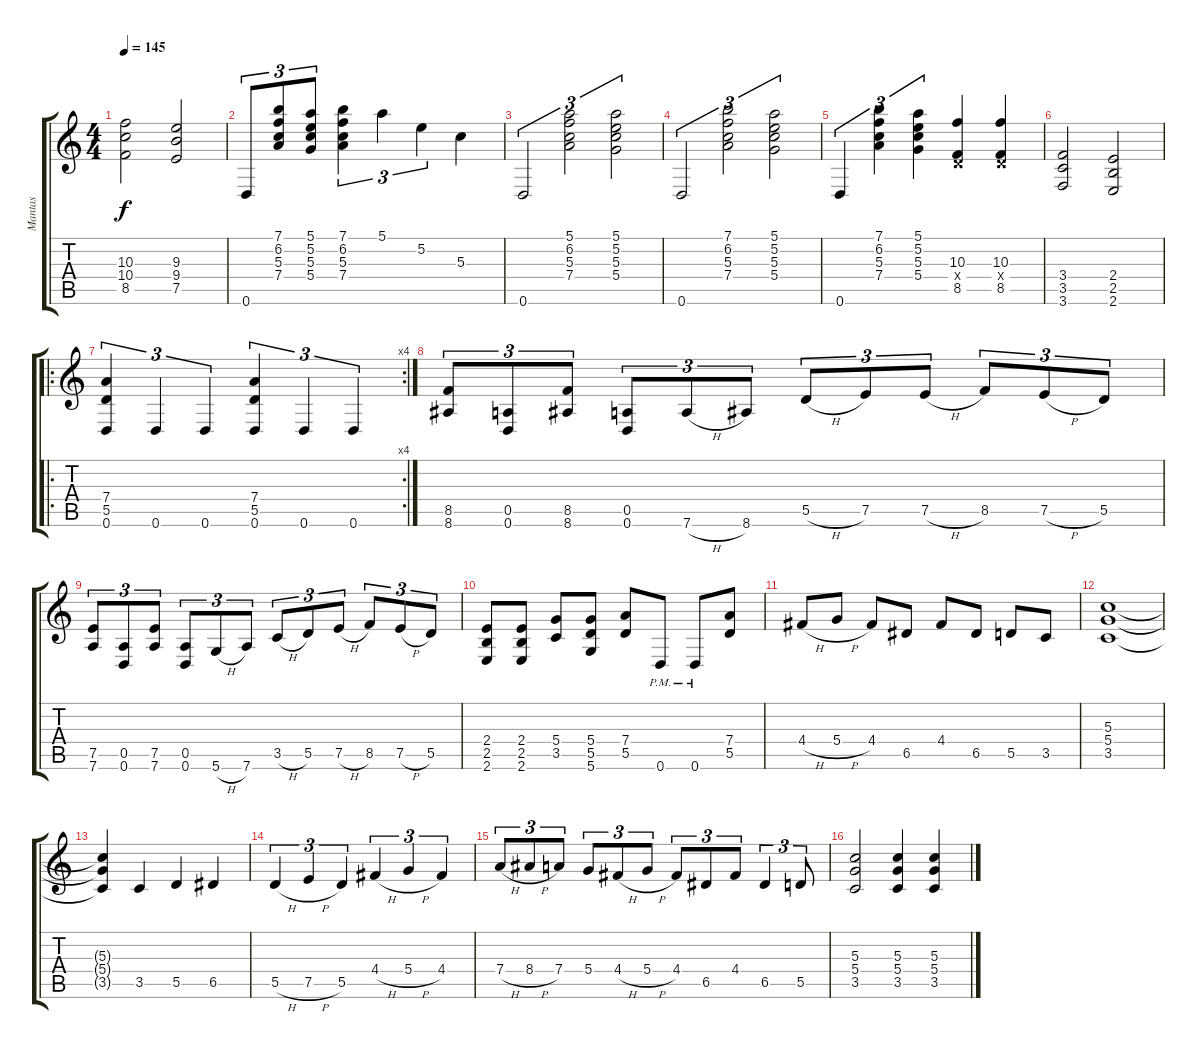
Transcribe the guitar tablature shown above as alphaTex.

\track ("Mantas" "Mantas") {instrument distortionguitar}
\staff {score tabs}
\tuning (E4 B3 G3 D3 A2 D2) {hide}
\ts (4 4)
\tempo 145
\clef g2
\ks c
(10.3 10.4 8.5).2{dy f} (9.3 9.4 7.5).2 |
0.6.8{tu (3 2)} (7.1 6.2 5.3 7.4).8{tu (3 2)} (5.1 5.2 5.3 5.4).8{tu (3 2)} (7.1 6.2 5.3 7.4).4{tu (3 2)} 5.1.4{tu (3 2)} 5.2.4{tu (3 2)} 5.3.4 |
0.6.2{tu (3 2)} (5.1 6.2 5.3 7.4).2{tu (3 2)} (5.1 5.2 5.3 5.4).2{tu (3 2)} |
0.6.2{tu (3 2)} (7.1 6.2 5.3 7.4).2{tu (3 2)} (5.1 5.2 5.3 5.4).2{tu (3 2)} |
0.6.4{tu (3 2)} (7.1 6.2 5.3 7.4).4{tu (3 2)} (5.1 5.2 5.3 5.4).4{tu (3 2)} (10.3 0.4{x} 8.5).4 (10.3 0.4{x} 8.5).4 |
(3.4 3.5 3.6).2 (2.4 2.5 2.6).2 |
\ro
\rc 4
(7.4 5.5 0.6).4{tu (3 2)} 0.6.4{tu (3 2)} 0.6.4{tu (3 2)} (7.4 5.5 0.6).4{tu (3 2)} 0.6.4{tu (3 2)} 0.6.4{tu (3 2)} |
(8.5 8.6).8{tu (3 2)} (0.5 0.6).8{tu (3 2)} (8.5 8.6).8{tu (3 2)} (0.5 0.6).8{tu (3 2)} 7.6{h}.8{tu (3 2)} 8.6.8{tu (3 2)} 5.5{h}.8{tu (3 2)} 7.5.8{tu (3 2)} 7.5{h}.8{tu (3 2)} 8.5.8{tu (3 2)} 7.5{h}.8{tu (3 2)} 5.5.8{tu (3 2)} |
(7.5 7.6).8{tu (3 2)} (0.5 0.6).8{tu (3 2)} (7.5 7.6).8{tu (3 2)} (0.5 0.6).8{tu (3 2)} 5.6{h}.8{tu (3 2)} 7.6.8{tu (3 2)} 3.5{h}.8{tu (3 2)} 5.5.8{tu (3 2)} 7.5{h}.8{tu (3 2)} 8.5.8{tu (3 2)} 7.5{h}.8{tu (3 2)} 5.5.8{tu (3 2)} |
(2.4 2.5 2.6).8 (2.4 2.5 2.6).8 (5.4 3.5).8 (5.4 5.5 5.6).8 (7.4 5.5).8 0.6{pm}.8 0.6{pm}.8 (7.4 5.5).8 |
4.4{h}.8 5.4{h}.8 4.4.8 6.5.8 4.4.8 6.5.8 5.5.8 3.5.8 |
(5.3 5.4 3.5).1 |
(5.3{t} 5.4{t} 3.5{t}).4 3.5.4 5.5.4 6.5.4 |
5.5{h}.4{tu (3 2)} 7.5{h}.4{tu (3 2)} 5.5.4{tu (3 2)} 4.4{h}.4{tu (3 2)} 5.4{h}.4{tu (3 2)} 4.4.4{tu (3 2)} |
7.4{h}.8{tu (3 2)} 8.4{h}.8{tu (3 2)} 7.4.8{tu (3 2)} 5.4.8{tu (3 2)} 4.4{h}.8{tu (3 2)} 5.4{h}.8{tu (3 2)} 4.4.8{tu (3 2)} 6.5.8{tu (3 2)} 4.4.8{tu (3 2)} 6.5.4{tu (3 2)} 5.5.8{tu (3 2)} |
(5.3 5.4 3.5).2 (5.3 5.4 3.5).4 (5.3 5.4 3.5).4
